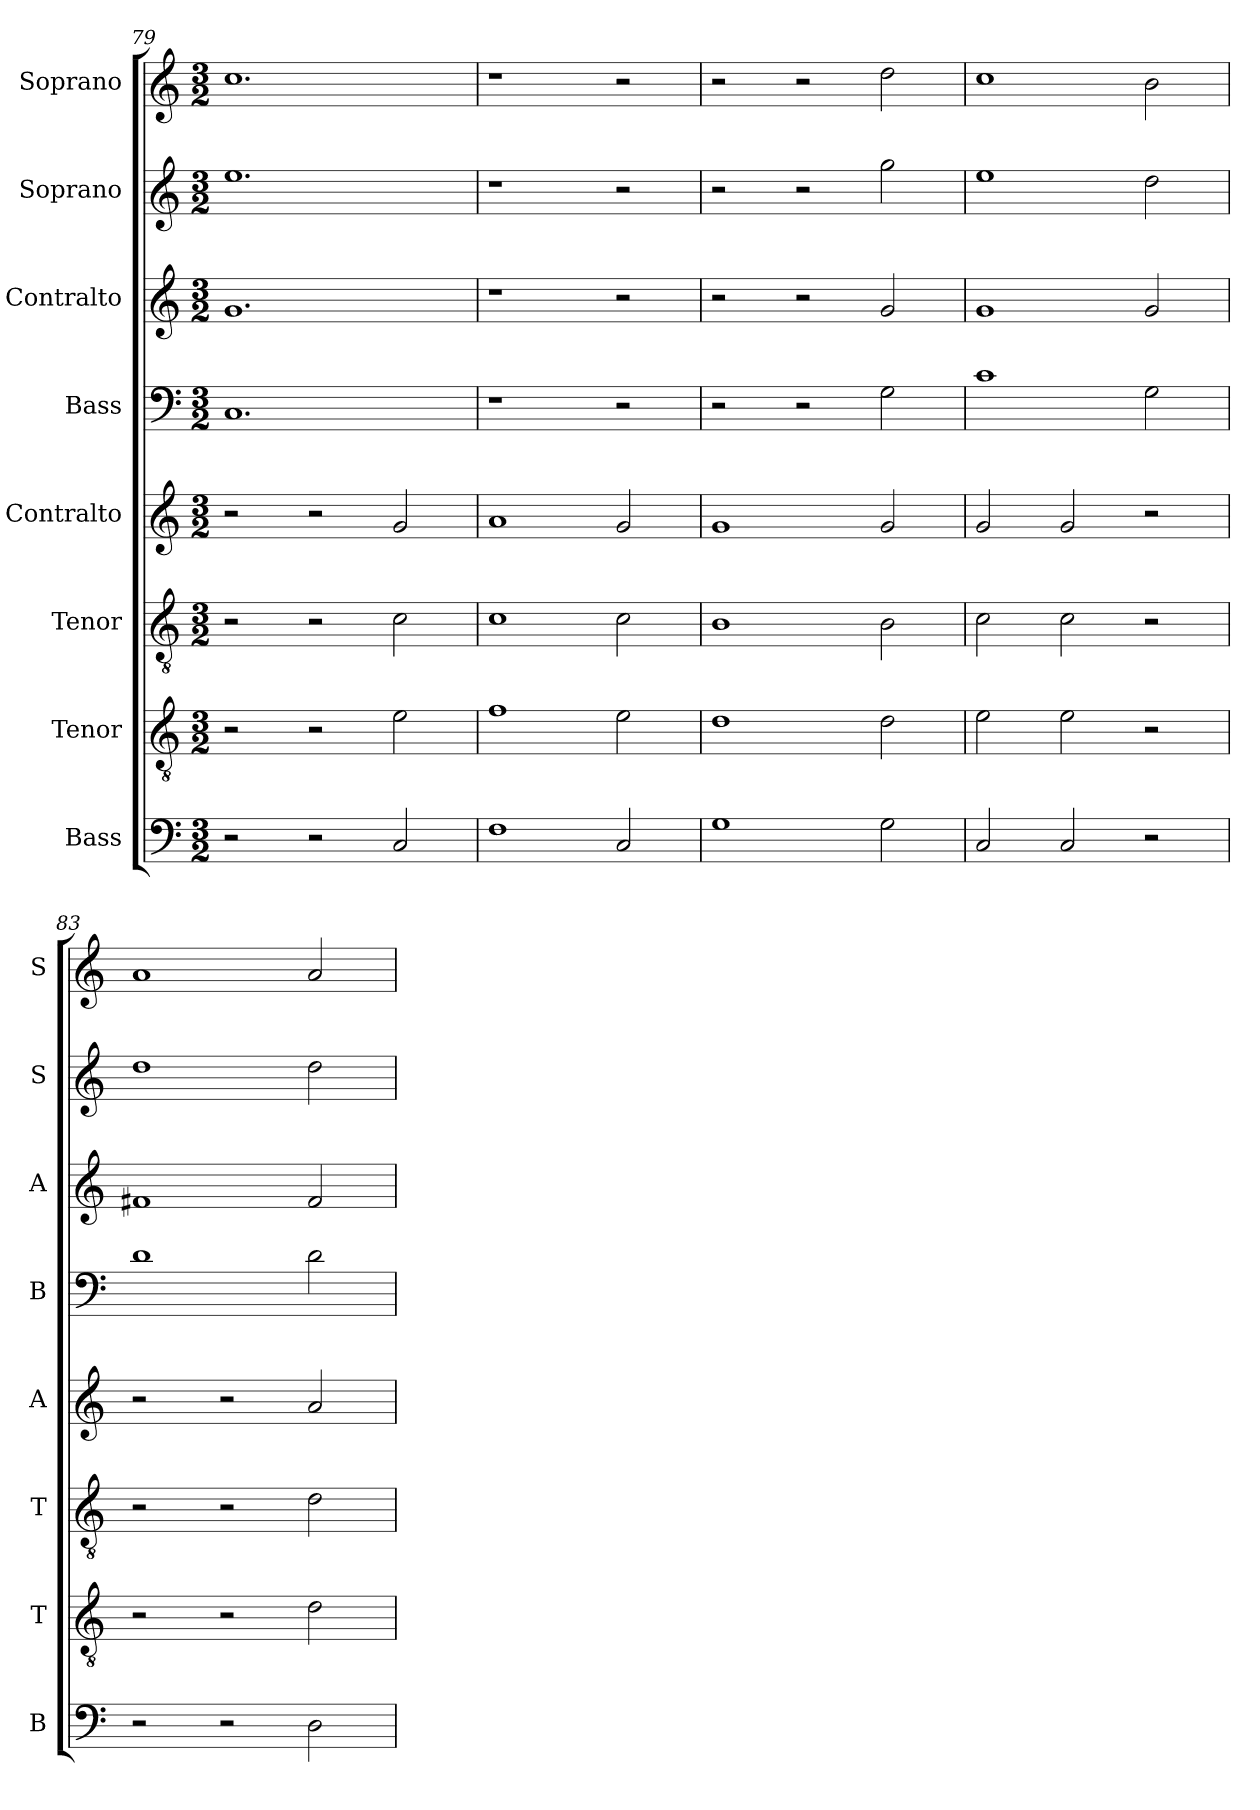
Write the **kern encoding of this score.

**kern	**kern	**kern	**kern	**kern	**kern	**kern	**kern
*part8	*part7	*part6	*part5	*part4	*part3	*part2	*part1
*staff8	*staff7	*staff6	*staff5	*staff4	*staff3	*staff2	*staff1
*I"Bass	*I"Tenor	*I"Tenor	*I"Contralto	*I"Bass	*I"Contralto	*I"Soprano	*I"Soprano
*I'B	*I'T	*I'T	*I'A	*I'B	*I'A	*I'S	*I'S
*clefF4	*clefGv2	*clefGv2	*clefG2	*clefF4	*clefG2	*clefG2	*clefG2
*k[]	*k[]	*k[]	*k[]	*k[]	*k[]	*k[]	*k[]
*G:mix	*G:mix	*G:mix	*G:mix	*G:mix	*G:mix	*G:mix	*G:mix
*M3/2	*M3/2	*M3/2	*M3/2	*M3/2	*M3/2	*M3/2	*M3/2
=79	=79	=79	=79	=79	=79	=79	=79
2r	2r	2r	2r	1.C	1.g	1.ee	1.cc
2r	2r	2r	2r	.	.	.	.
2C	2e	2c	2g	.	.	.	.
=80	=80	=80	=80	=80	=80	=80	=80
1F	1f	1c	1a	1r	1r	1r	1r
2C	2e	2c	2g	2r	2r	2r	2r
=81	=81	=81	=81	=81	=81	=81	=81
1G	1d	1B	1g	2r	2r	2r	2r
.	.	.	.	2r	2r	2r	2r
2G	2d	2B	2g	2G	2g	2gg	2dd
=82	=82	=82	=82	=82	=82	=82	=82
2C	2e	2c	2g	1c	1g	1ee	1cc
2C	2e	2c	2g	.	.	.	.
2r	2r	2r	2r	2G	2g	2dd	2b
=83	=83	=83	=83	=83	=83	=83	=83
2r	2r	2r	2r	1d	1f#X	1dd	1a
2r	2r	2r	2r	.	.	.	.
2D	2d	2d	2a	2d	2f#	2dd	2a
=	=	=	=	=	=	=	=
*-	*-	*-	*-	*-	*-	*-	*-
